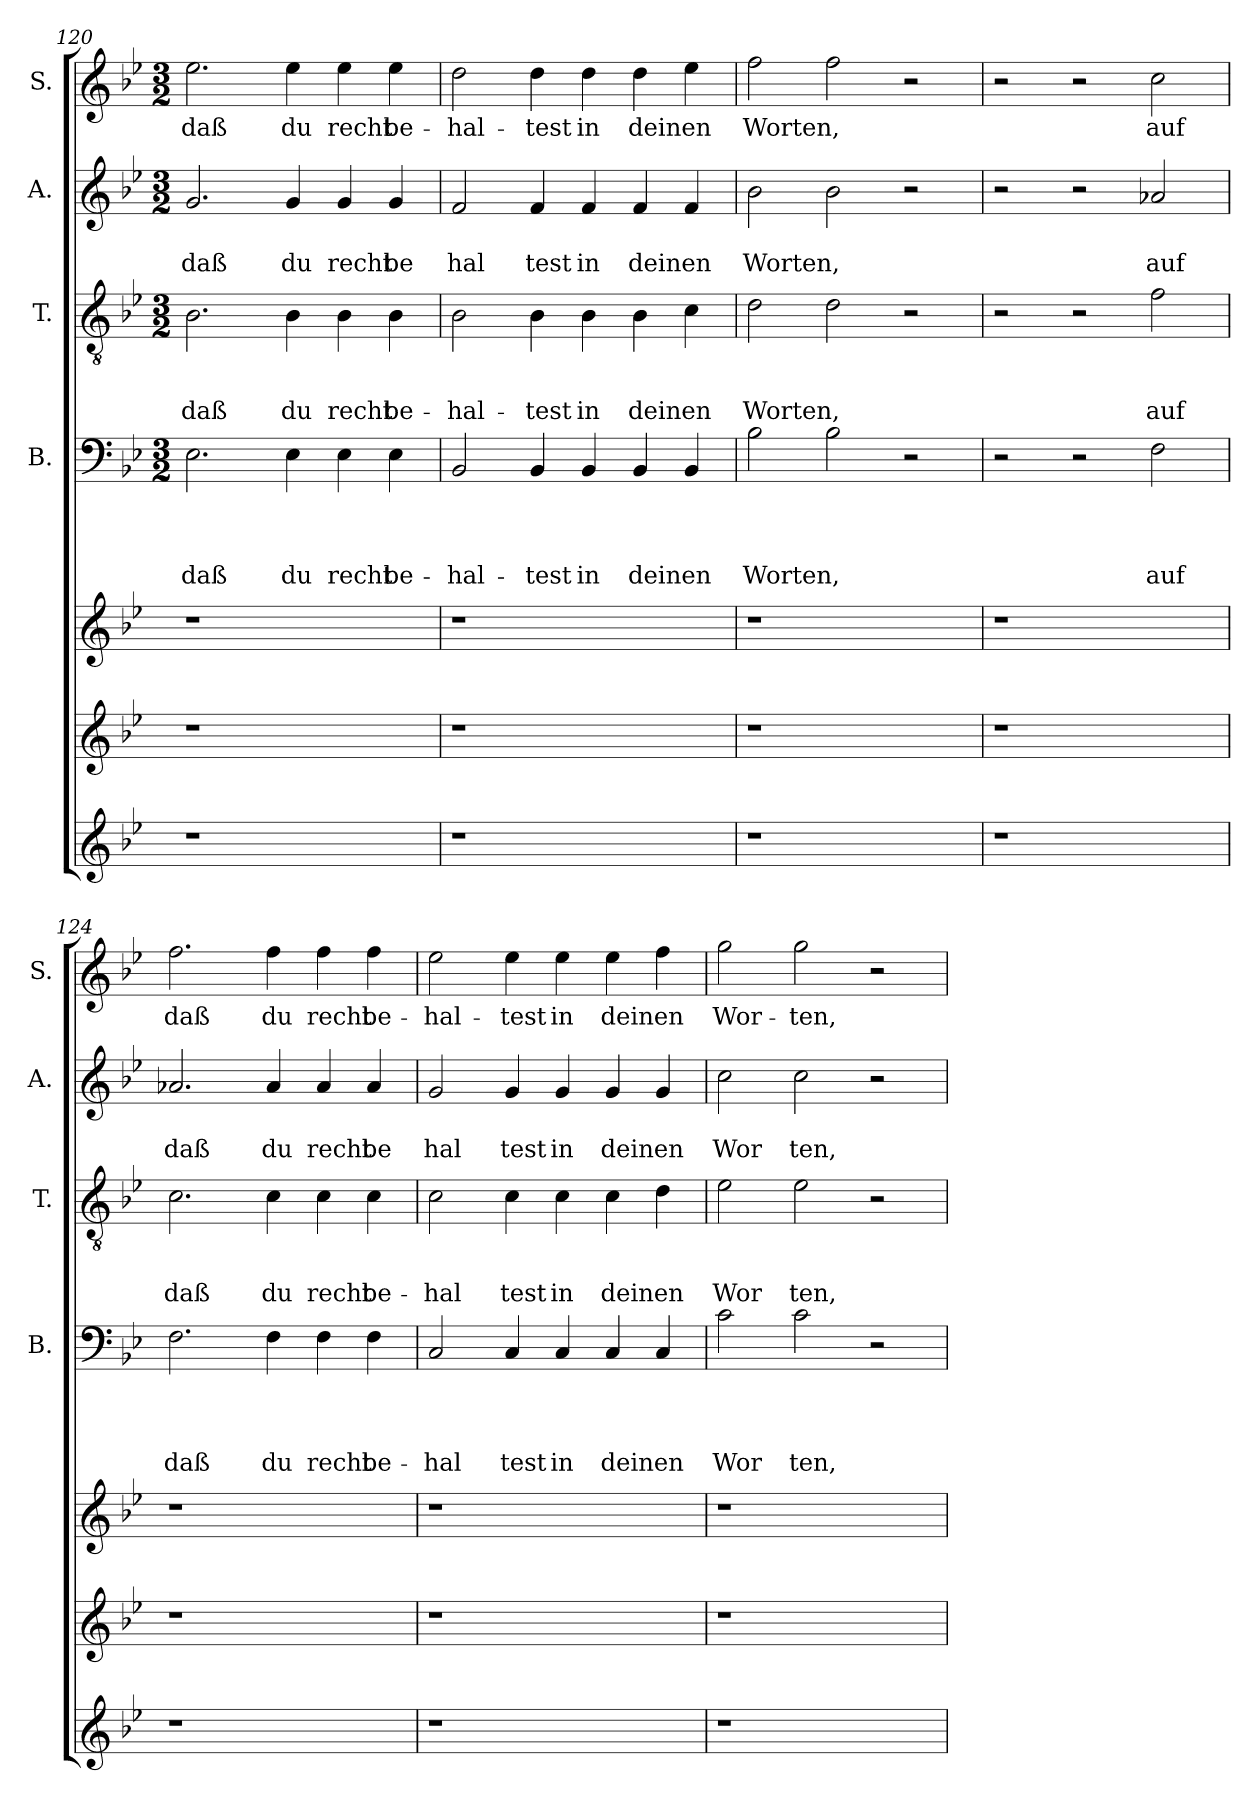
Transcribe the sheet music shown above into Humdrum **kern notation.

**kern	**kern	**kern	**kern	**text	**text	**text	**text	**kern	**text	**text	**text	**kern	**text	**text	**kern	**text
*part7	*part6	*part5	*part4	*part4	*part4	*part4	*part4	*part3	*part3	*part3	*part3	*part2	*part2	*part2	*part1	*part1
*staff7	*staff6	*staff5	*staff4	*staff4	*staff4	*staff4	*staff4	*staff3	*staff3	*staff3	*staff3	*staff2	*staff2	*staff2	*staff1	*staff1
*	*	*	*I"B.	*	*	*	*	*I"T.	*	*	*	*I"A.	*	*	*I"S.	*
*	*	*	*I'B.	*	*	*	*	*I'T.	*	*	*	*I'A.	*	*	*I'S.	*
*clefG2	*clefG2	*clefG2	*clefF4	*	*	*	*	*clefGv2	*	*	*	*clefG2	*	*	*clefG2	*
*k[b-e-]	*k[b-e-]	*k[b-e-]	*k[b-e-]	*	*	*	*	*k[b-e-]	*	*	*	*k[b-e-]	*	*	*k[b-e-]	*
*B-:	*B-:	*B-:	*B-:	*	*	*	*	*B-:	*	*	*	*B-:	*	*	*B-:	*
*	*	*	*M3/2	*	*	*	*	*M3/2	*	*	*	*M3/2	*	*	*M3/2	*
=120	=120	=120	=120	=120	=120	=120	=120	=120	=120	=120	=120	=120	=120	=120	=120	=120
!	!	!	!	!	!	!	!LO:LY:b	!	!	!	!LO:LY:b	!	!	!LO:LY:b	!	!LO:LY:b
1r	1r	1r	2.E-\	.	.	.	daß	2.B-\	.	.	daß	2.g/	.	daß	2.ee-\	daß
!	!	!	!	!	!	!	!LO:LY:b	!	!	!	!LO:LY:b	!	!	!LO:LY:b	!	!LO:LY:b
.	.	.	4E-\	.	.	.	du	4B-\	.	.	du	4g/	.	du	4ee-\	du
!	!	!	!	!	!	!	!LO:LY:b	!	!	!	!LO:LY:b	!	!	!LO:LY:b	!	!LO:LY:b
2ryy	2ryy	2ryy	4E-\	.	.	.	recht	4B-\	.	.	recht	4g/	.	recht	4ee-\	recht
!	!	!	!	!	!	!	!LO:LY:b	!	!	!	!LO:LY:b	!	!	!LO:LY:b	!	!LO:LY:b
.	.	.	4E-\	.	.	.	be-	4B-\	.	.	be-	4g/	.	be	4ee-\	be-
=121	=121	=121	=121	=121	=121	=121	=121	=121	=121	=121	=121	=121	=121	=121	=121	=121
!	!	!	!	!	!	!	!LO:LY:b	!	!	!	!LO:LY:b	!	!	!LO:LY:b	!	!LO:LY:b
1r	1r	1r	2BB-/	.	.	.	-hal-	2B-\	.	.	-hal-	2f/	.	hal	2dd\	-hal-
!	!	!	!	!	!	!	!LO:LY:b	!	!	!	!LO:LY:b	!	!	!LO:LY:b	!	!LO:LY:b
.	.	.	4BB-/	.	.	.	-test	4B-\	.	.	-test	4f/	.	test	4dd\	-test
!	!	!	!	!	!	!	!LO:LY:b	!	!	!	!LO:LY:b	!	!	!LO:LY:b	!	!LO:LY:b
.	.	.	4BB-/	.	.	.	in	4B-\	.	.	in	4f/	.	in	4dd\	in
!	!	!	!	!	!	!	!LO:LY:b	!	!	!	!LO:LY:b	!	!	!LO:LY:b	!	!LO:LY:b
2ryy	2ryy	2ryy	4BB-/	.	.	.	deinen	4B-\	.	.	deinen	4f/	.	deinen	4dd\	deinen
.	.	.	4BB-/	.	.	.	.	4c\	.	.	.	4f/	.	.	4ee-\	.
=122	=122	=122	=122	=122	=122	=122	=122	=122	=122	=122	=122	=122	=122	=122	=122	=122
!	!	!	!	!	!	!	!LO:LY:b	!	!	!	!LO:LY:b	!	!	!LO:LY:b	!	!LO:LY:b
1r	1r	1r	2B-\	.	.	.	Worten,	2d\	.	.	Worten,	2b-\	.	Worten,	2ff\	Worten,
.	.	.	2B-\	.	.	.	.	2d\	.	.	.	2b-\	.	.	2ff\	.
2ryy	2ryy	2ryy	2r	.	.	.	.	2r	.	.	.	2r	.	.	2r	.
=123	=123	=123	=123	=123	=123	=123	=123	=123	=123	=123	=123	=123	=123	=123	=123	=123
1r	1r	1r	2r	.	.	.	.	2r	.	.	.	2r	.	.	2r	.
.	.	.	2r	.	.	.	.	2r	.	.	.	2r	.	.	2r	.
!	!	!	!	!	!	!	!LO:LY:b	!	!	!	!LO:LY:b	!	!	!LO:LY:b	!	!LO:LY:b
2ryy	2ryy	2ryy	2F\	.	.	.	auf	2f\	.	.	auf	2a-X/	.	auf	2cc\	auf
=124	=124	=124	=124	=124	=124	=124	=124	=124	=124	=124	=124	=124	=124	=124	=124	=124
!	!	!	!	!	!	!	!LO:LY:b	!	!	!	!LO:LY:b	!	!	!LO:LY:b	!	!LO:LY:b
1r	1r	1r	2.F\	.	.	.	daß	2.c\	.	.	daß	2.a-X/	.	daß	2.ff\	daß
!	!	!	!	!	!	!	!LO:LY:b	!	!	!	!LO:LY:b	!	!	!LO:LY:b	!	!LO:LY:b
.	.	.	4F\	.	.	.	du	4c\	.	.	du	4a-/	.	du	4ff\	du
!	!	!	!	!	!	!	!LO:LY:b	!	!	!	!LO:LY:b	!	!	!LO:LY:b	!	!LO:LY:b
2ryy	2ryy	2ryy	4F\	.	.	.	recht	4c\	.	.	recht	4a-/	.	recht	4ff\	recht
!	!	!	!	!	!	!	!LO:LY:b	!	!	!	!LO:LY:b	!	!	!LO:LY:b	!	!LO:LY:b
.	.	.	4F\	.	.	.	be-	4c\	.	.	be-	4a-/	.	be	4ff\	be-
!!LO:LB:g=z
=125	=125	=125	=125	=125	=125	=125	=125	=125	=125	=125	=125	=125	=125	=125	=125	=125
!	!	!	!	!	!	!	!LO:LY:b	!	!	!	!LO:LY:b	!	!	!LO:LY:b	!	!LO:LY:b
1r	1r	1r	2C/	.	.	.	-hal	2c\	.	.	-hal	2g/	.	hal	2ee-\	-hal-
!	!	!	!	!	!	!	!LO:LY:b	!	!	!	!LO:LY:b	!	!	!LO:LY:b	!	!LO:LY:b
.	.	.	4C/	.	.	.	test	4c\	.	.	test	4g/	.	test	4ee-\	-test
!	!	!	!	!	!	!	!LO:LY:b	!	!	!	!LO:LY:b	!	!	!LO:LY:b	!	!LO:LY:b
.	.	.	4C/	.	.	.	in	4c\	.	.	in	4g/	.	in	4ee-\	in
!	!	!	!	!	!	!	!LO:LY:b	!	!	!	!LO:LY:b	!	!	!LO:LY:b	!	!LO:LY:b
2ryy	2ryy	2ryy	4C/	.	.	.	deinen	4c\	.	.	deinen	4g/	.	deinen	4ee-\	deinen
.	.	.	4C/	.	.	.	.	4d\	.	.	.	4g/	.	.	4ff\	.
=126	=126	=126	=126	=126	=126	=126	=126	=126	=126	=126	=126	=126	=126	=126	=126	=126
!	!	!	!	!	!	!	!LO:LY:b	!	!	!	!LO:LY:b	!	!	!LO:LY:b	!	!LO:LY:b
1r	1r	1r	2c\	.	.	.	Wor	2e-\	.	.	Wor	2cc\	.	Wor	2gg\	Wor-
!	!	!	!	!	!	!	!LO:LY:b	!	!	!	!LO:LY:b	!	!	!LO:LY:b	!	!LO:LY:b
.	.	.	2c\	.	.	.	ten,	2e-\	.	.	ten,	2cc\	.	ten,	2gg\	-ten,
2ryy	2ryy	2ryy	2r	.	.	.	.	2r	.	.	.	2r	.	.	2r	.
=	=	=	=	=	=	=	=	=	=	=	=	=	=	=	=	=
*-	*-	*-	*-	*-	*-	*-	*-	*-	*-	*-	*-	*-	*-	*-	*-	*-
